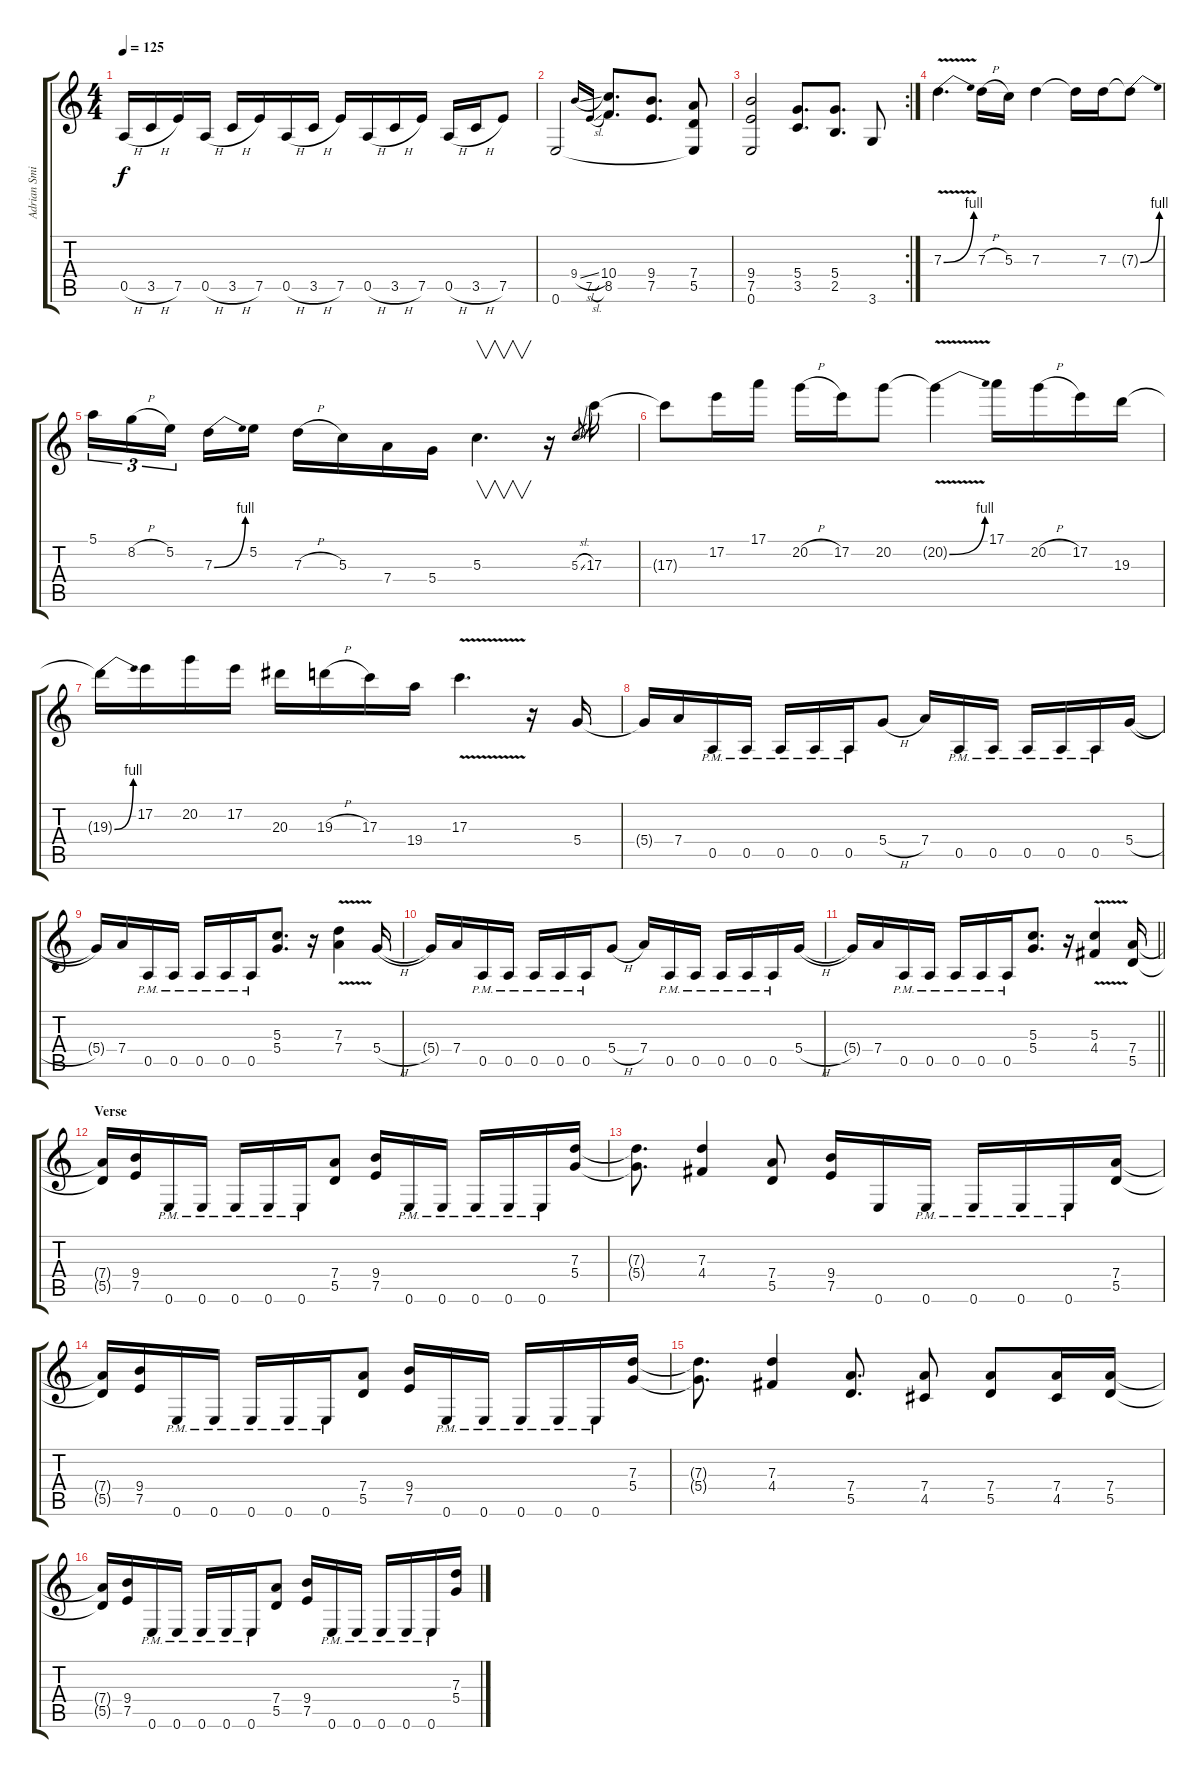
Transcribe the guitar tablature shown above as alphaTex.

\track ("Adrian Smith" "Adrian Smi") {instrument distortionguitar}
\staff {score tabs}
\tuning (E4 B3 G3 D3 A2 E2) {hide}
\ts (4 4)
\tempo 125
\clef g2
\ks c
0.5{h}.16{dy f} 3.5{h}.16 7.5.16 0.5{h}.16 3.5{h}.16 7.5.16 0.5{h}.16 3.5{h}.16 7.5.16 0.5{h}.16 3.5{h}.16 7.5.16 0.5{h}.16 3.5{h}.16 7.5.8 |
0.6.2 9.4{sl}.16{gr onbeat} 7.5{sl}.16{gr onbeat} (10.4 8.5).8{d} (9.4 7.5).8{d} (7.4 5.5 0.6{t}).8 |
\rc 2
(9.4 7.5 0.6).2 (5.4 3.5).8{d} (5.4 2.5).8{d} 3.6.8 |
7.3{be (bend 0 0 60 4) v}.4{d} 7.3{h}.16 5.3.16 7.3.4 7.3{t}.16 7.3.16 7.3{be (bend 0 0 60 4) t}.8 |
5.1.16{tu (3 2)} 8.2{h}.16{tu (3 2)} 5.2.16{tu (3 2) beam splitsecondary} 7.3{be (bend 0 0 60 4)}.16 5.2.16 7.3{h}.16 5.3.16 7.4.16 5.4.16 5.3.4{v d} r.16 5.3{sl}.8{gr} 17.3.16 |
17.3{t}.8 17.2.16 17.1.16 20.2{h}.16 17.2.16 20.2.8 20.2{be (bend 0 0 60 4) v t}.4 17.1.16 20.2{h}.16 17.2.16 19.3.16 |
19.3{be (bend 0 0 60 4) t}.16 17.2.16 20.2.16 17.2.16 20.3.16 19.3{h}.16 17.3.16 19.4.16 17.3{v}.4{d} r.16 5.4.16 |
5.4{t}.16 7.4.16 0.5{pm}.16 0.5{pm}.16 0.5{pm}.16 0.5{pm}.16 0.5{pm}.16 5.4{h}.8 7.4.16 0.5{pm}.16 0.5{pm}.16 0.5{pm}.16 0.5{pm}.16 0.5{pm}.16 5.4{h}.16 |
5.4{t}.16 7.4.16 0.5{pm}.16 0.5{pm}.16 0.5{pm}.16 0.5{pm}.16 0.5{pm}.16 (5.3 5.4).8{d} r.16 (7.3{v} 7.4{v}).4 5.4{h}.16 |
5.4{t}.16 7.4.16 0.5{pm}.16 0.5{pm}.16 0.5{pm}.16 0.5{pm}.16 0.5{pm}.16 5.4{h}.8 7.4.16 0.5{pm}.16 0.5{pm}.16 0.5{pm}.16 0.5{pm}.16 0.5{pm}.16 5.4{h}.16 |
\barLineRight lightlight
5.4{t}.16 7.4.16 0.5{pm}.16 0.5{pm}.16 0.5{pm}.16 0.5{pm}.16 0.5{pm}.16 (5.3 5.4).8{d} r.16 (5.3{v} 4.4{v}).4 (7.4 5.5).16 |
\section ("" "Verse")
(7.4{t} 5.5{t}).16 (9.4 7.5).16 0.6{pm}.16 0.6{pm}.16 0.6{pm}.16 0.6{pm}.16 0.6{pm}.16 (7.4 5.5).8 (9.4 7.5).16 0.6{pm}.16 0.6{pm}.16 0.6{pm}.16 0.6{pm}.16 0.6{pm}.16 (7.3 5.4).16 |
(7.3{t} 5.4{t}).8{d} (7.3 4.4).4 (7.4 5.5).8 (9.4 7.5).16 0.6.16 0.6{pm}.16 0.6{pm}.16 0.6{pm}.16 0.6{pm}.16 (7.4 5.5).16 |
(7.4{t} 5.5{t}).16 (9.4 7.5).16 0.6{pm}.16 0.6{pm}.16 0.6{pm}.16 0.6{pm}.16 0.6{pm}.16 (7.4 5.5).8 (9.4 7.5).16 0.6{pm}.16 0.6{pm}.16 0.6{pm}.16 0.6{pm}.16 0.6{pm}.16 (7.3 5.4).16 |
(7.3{t} 5.4{t}).8{d} (7.3 4.4).4 (7.4 5.5).8{d} (7.4 4.5).8 (7.4 5.5).8 (7.4 4.5).16 (7.4 5.5).16 |
(7.4{t} 5.5{t}).16 (9.4 7.5).16 0.6{pm}.16 0.6{pm}.16 0.6{pm}.16 0.6{pm}.16 0.6{pm}.16 (7.4 5.5).8 (9.4 7.5).16 0.6{pm}.16 0.6{pm}.16 0.6{pm}.16 0.6{pm}.16 0.6{pm}.16 (7.3 5.4).16
